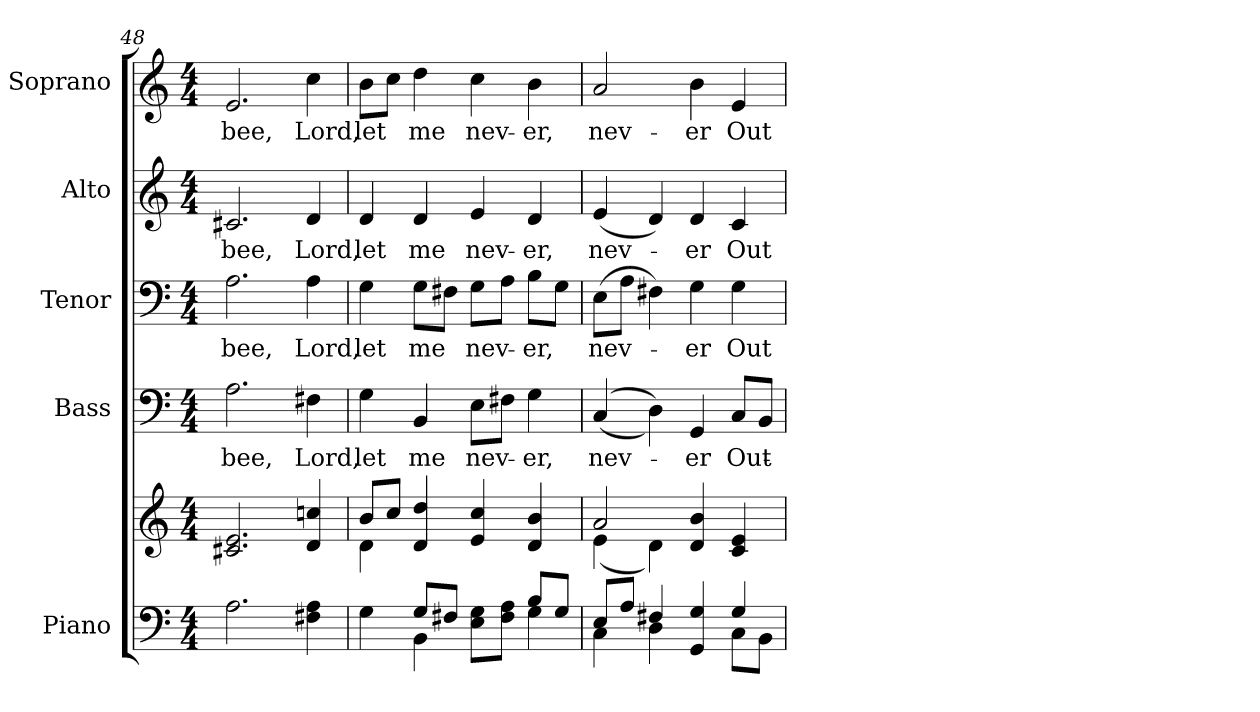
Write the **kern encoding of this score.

**kern	**kern	**kern	**text	**kern	**text	**kern	**text	**kern	**text
*part5	*part5	*part4	*part4	*part3	*part3	*part2	*part2	*part1	*part1
*staff6	*staff5	*staff4	*staff4	*staff3	*staff3	*staff2	*staff2	*staff1	*staff1
*I"Piano	*	*I"Bass	*	*I"Tenor	*	*I"Alto	*	*I"Soprano	*
*I'Pno.	*	*I'B.	*	*I'T.	*	*I'A.	*	*I'S.	*
!!LO:PB:g=z
*clefF4	*clefG2	*clefF4	*	*clefF4	*	*clefG2	*	*clefG2	*
*k[]	*k[]	*k[]	*	*k[]	*	*k[]	*	*k[]	*
*C:	*C:	*C:	*	*C:	*	*C:	*	*C:	*
*M4/4	*M4/4	*M4/4	*	*M4/4	*	*M4/4	*	*M4/4	*
=48	=48	=48	=48	=48	=48	=48	=48	=48	=48
!	!	!	!LO:LY:b:color=#000000	!	!	!	!	!	!
!	!	!	!	!	!LO:LY:b:color=#000000	!	!	!	!
!	!	!	!	!	!	!	!LO:LY:b:color=#000000	!	!
!	!	!	!	!	!	!	!	!	!LO:LY:b:color=#000000
2.Ai\	2.c#Xi/ 2.ei	2.Ai\	bee,	2.Ai\	bee,	2.c#Xi/	bee,	2.ei/	bee,
!	!	!	!LO:LY:b:color=#000000	!	!	!	!	!	!
!	!	!	!	!	!LO:LY:b:color=#000000	!	!	!	!
!	!	!	!	!	!	!	!LO:LY:b:color=#000000	!	!
*	*	*	*	*	*	*	*	*MM95	*
!	!	!	!	!	!	!	!	!	!LO:LY:b:color=#000000
4F#Xi\ 4Ai	4di/ 4ccni	4F#Xi\	Lord,	4Ai\	Lord,	4di/	Lord,	4cci\	Lord,
=49	=49	=49	=49	=49	=49	=49	=49	=49	=49
*^	*^	*	*	*	*	*	*	*	*
!	!	!	!	!	!LO:LY:b:color=#000000	!	!	!	!	!	!
!	!	!	!	!	!	!	!LO:LY:b:color=#000000	!	!	!	!
!	!	!	!	!	!	!	!	!	!LO:LY:b:color=#000000	!	!
!	!	!	!	!	!	!	!	!	!	!	!LO:LY:b:color=#000000
4Gi\	4ryy	8bi/L	4di\	4Gi\	let	4Gi\	let	4di/	let	8bi\L	let
.	.	8cci/J	.	.	.	.	.	.	.	8cci\J	.
!	!	!	!	!	!LO:LY:b:color=#000000	!	!	!	!	!	!
!	!	!	!	!	!	!	!LO:LY:b:color=#000000	!	!	!	!
!	!	!	!	!	!	!	!	!	!LO:LY:b:color=#000000	!	!
!	!	!	!	!	!	!	!	!	!	!	!LO:LY:b:color=#000000
8Gi/L	4BBi\	4di/ 4ddi	4ryy	4BBi/	me	8Gi\L	me	4di/	me	4ddi\	me
8F#Xi/J	.	.	.	.	.	8F#Xi\J	.	.	.	.	.
!	!	!	!	!	!LO:LY:b:color=#000000	!	!	!	!	!	!
!	!	!	!	!	!	!	!LO:LY:b:color=#000000	!	!	!	!
!	!	!	!	!	!	!	!	!	!LO:LY:b:color=#000000	!	!
!	!	!	!	!	!	!	!	!	!	!	!LO:LY:b:color=#000000
8Ei\ 8GiL	4ryy	4ei/ 4cci	2ryy	8Ei\L	nev-	8Gi\L	nev-	4ei/	nev-	4cci\	nev-
8F#i\ 8AiJ	.	.	.	8F#Xi\J	.	8Ai\J	.	.	.	.	.
!	!	!	!	!	!LO:LY:b:color=#000000	!	!	!	!	!	!
!	!	!	!	!	!	!	!LO:LY:b:color=#000000	!	!	!	!
!	!	!	!	!	!	!	!	!	!LO:LY:b:color=#000000	!	!
!	!	!	!	!	!	!	!	!	!	!	!LO:LY:b:color=#000000
8Bi/L	4Gi\	4di/ 4bi	.	4Gi\	-er,	8Bi\L	-er,	4di/	-er,	4bi\	-er,
8Gi/J	.	.	.	.	.	8Gi\J	.	.	.	.	.
!!LO:PB:g=z
=50	=50	=50	=50	=50	=50	=50	=50	=50	=50	=50	=50
!	!	!	!	!	!LO:LY:b:color=#000000	!	!	!	!	!	!
!	!	!	!	!	!	!	!LO:LY:b:color=#000000	!	!	!	!
!	!	!	!	!	!	!	!	!	!LO:LY:b:color=#000000	!	!
!	!	!	!	!	!	!	!	!	!	!	!LO:LY:b:color=#000000
8Ei/L	4Ci\	2ai/	(4ei\	((4Ci/	nev-	(8Ei\L	nev-	(4ei/	nev-	2ai/	nev-
8Ai/J	.	.	.	.	.	8Ai\J	.	.	.	.	.
4F#Xi/	4Di\	.	4di\)	4Di\))	.	4F#Xi\)	.	4di/)	.	.	.
!	!	!	!	!	!LO:LY:b:color=#000000	!	!	!	!	!	!
!	!	!	!	!	!	!	!LO:LY:b:color=#000000	!	!	!	!
!	!	!	!	!	!	!	!	!	!LO:LY:b:color=#000000	!	!
!	!	!	!	!	!	!	!	!	!	!	!LO:LY:b:color=#000000
4GGi/ 4Gi	4ryy	4di/ 4bi	2ryy	4GGi/	-er	4Gi\	-er	4di/	-er	4bi\	-er
!	!	!	!	!	!LO:LY:b:color=#000000	!	!	!	!	!	!
!	!	!	!	!	!	!	!LO:LY:b:color=#000000	!	!	!	!
!	!	!	!	!	!	!	!	!	!LO:LY:b:color=#000000	!	!
!	!	!	!	!	!	!	!	!	!	!	!LO:LY:b:color=#000000
4Gi/	8Ci\L	4ci/ 4ei	.	8Ci/L	Out-	4Gi\	Out-	4ci/	Out-	4ei/	Out-
.	8BBi\J	.	.	8BBi/J	.	.	.	.	.	.	.
*v	*v	*	*	*	*	*	*	*	*	*	*
*	*v	*v	*	*	*	*	*	*	*	*
=	=	=	=	=	=	=	=	=	=
*-	*-	*-	*-	*-	*-	*-	*-	*-	*-
